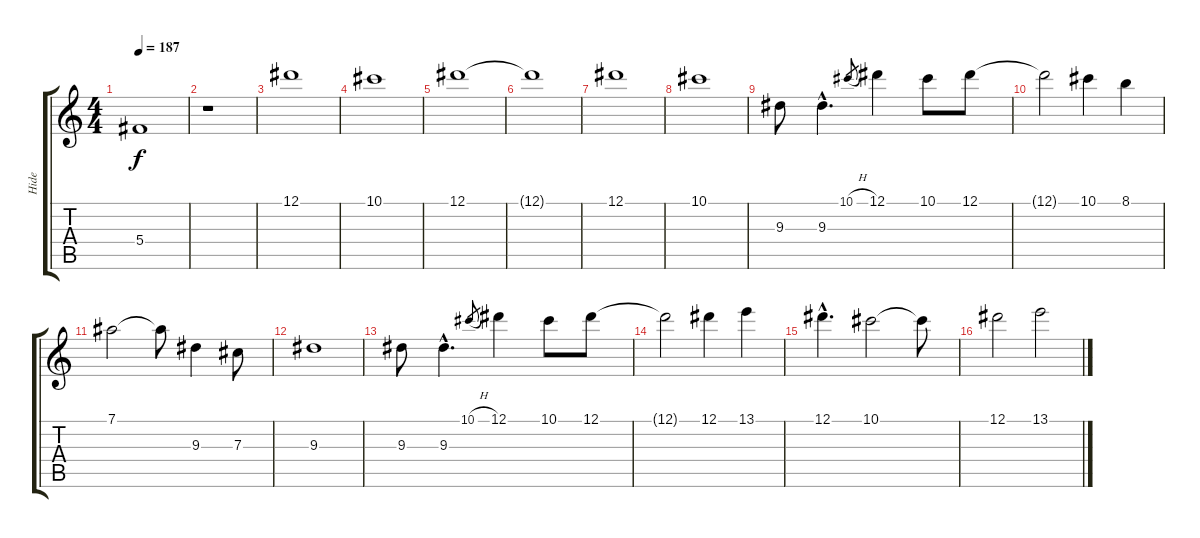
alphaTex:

\track ("Hide" "Hide") {instrument distortionguitar}
\staff {score tabs}
\tuning (Eb4 Bb3 Gb3 Db3 Ab2 Eb2) {hide}
\ts (4 4)
\tempo 187
\clef g2
\ks c
5.4.1{dy f} |
r.1 |
12.1.1 |
10.1.1 |
12.1.1 |
12.1{t}.1 |
12.1.1 |
10.1.1 |
9.3.8 9.3{hac}.4{d} 10.1{h}.8{gr} 12.1.4 10.1.8 12.1.8 |
12.1{t}.2 10.1.4 8.1.4 |
7.1.2 7.1{t}.8 9.3.4 7.3.8 |
9.3.1 |
9.3.8 9.3{hac}.4{d} 10.1{h}.8{gr} 12.1.4 10.1.8 12.1.8 |
12.1{t}.2 12.1.4 13.1.4 |
12.1{hac}.4{d} 10.1.2 10.1{t}.8 |
12.1.2 13.1.2
